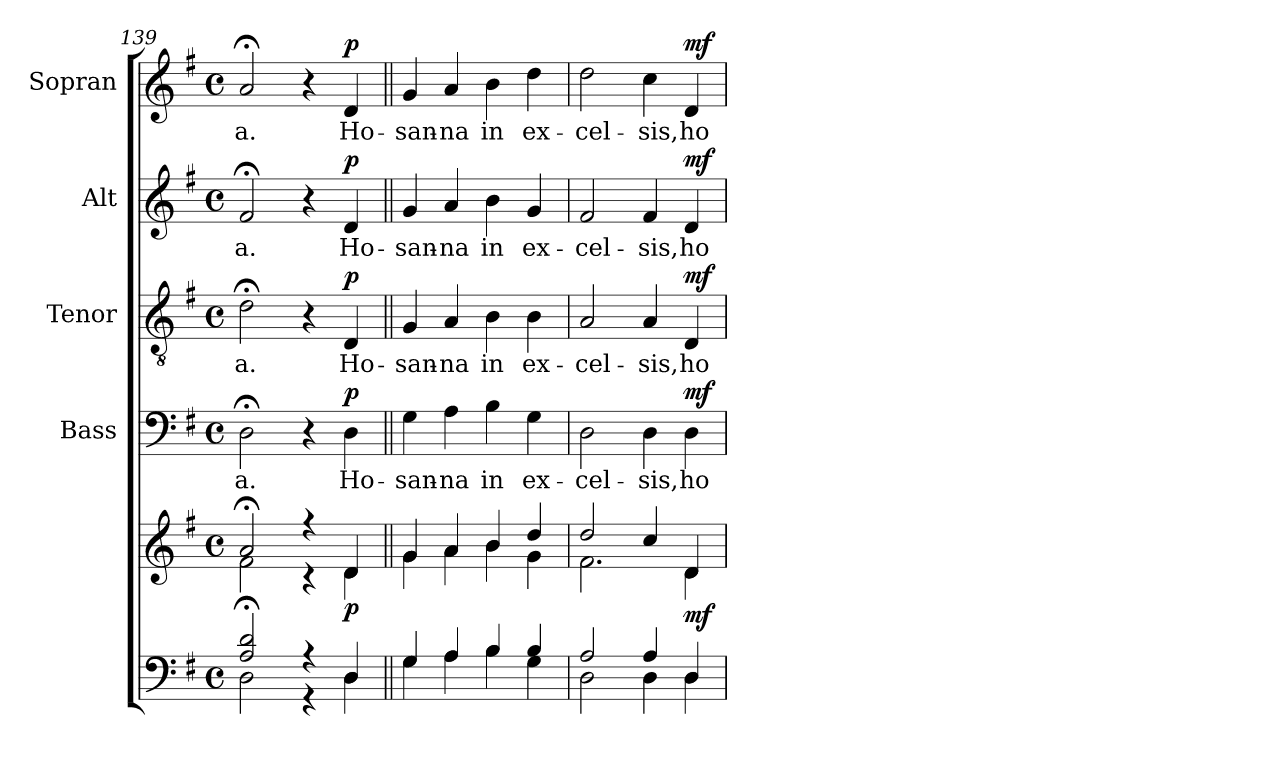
**kern	**kern	**dynam	**kern	**text	**dynam	**kern	**text	**dynam	**kern	**text	**dynam	**kern	**text	**dynam
*part5	*part5	*part5	*part4	*part4	*part4	*part3	*part3	*part3	*part2	*part2	*part2	*part1	*part1	*part1
*staff6	*staff5	*staff5/6	*staff4	*staff4	*staff4	*staff3	*staff3	*staff3	*staff2	*staff2	*staff2	*staff1	*staff1	*staff1
*	*	*	*I"Bass	*	*	*I"Tenor	*	*	*I"Alt	*	*	*I"Sopran	*	*
*	*	*	*I'B.	*	*	*I'T.	*	*	*I'A.	*	*	*I'S.	*	*
*clefF4	*clefG2	*	*clefF4	*	*	*clefGv2	*	*	*clefG2	*	*	*clefG2	*	*
*k[f#]	*k[f#]	*	*k[f#]	*	*	*k[f#]	*	*	*k[f#]	*	*	*k[f#]	*	*
*G:	*G:	*	*G:	*	*	*G:	*	*	*G:	*	*	*G:	*	*
*M4/4	*M4/4	*	*M4/4	*	*	*M4/4	*	*	*M4/4	*	*	*M4/4	*	*
*met(c)	*met(c)	*	*met(c)	*	*	*met(c)	*	*	*met(c)	*	*	*met(c)	*	*
=139	=139	=139	=139	=139	=139	=139	=139	=139	=139	=139	=139	=139	=139	=139
*^	*^	*	*	*	*	*	*	*	*	*	*	*	*	*
!	!	!	!	!	!	!LO:LY:b	!	!	!LO:LY:b	!	!	!LO:LY:b	!	!	!LO:LY:b	!
2A/; 2d/;	2D\	2a;</	2f#\	.	2D;<\	-a.	.	2d;<\	-a.	.	2f#;</	-a.	.	2a;</	-a.	.
4r	4r	4r	4r	.	4r	.	.	4r	.	.	4r	.	.	4r	.	.
!	!	!	!	!LO:DY:b	!	!LO:LY:b	!LO:DY:a	!	!LO:LY:b	!LO:DY:a	!	!LO:LY:b	!LO:DY:a	!	!LO:LY:b	!LO:DY:a
4D/	4D\	4d/	4d\	p	4D\	Ho-	p	4D/	Ho-	p	4d/	Ho-	p	4d/	Ho-	p
=140||	=140||	=140||	=140||	=140||	=140||	=140||	=140||	=140||	=140||	=140||	=140||	=140||	=140||	=140||	=140||	=140||
!	!	!	!	!	!	!LO:LY:b	!	!	!LO:LY:b	!	!	!LO:LY:b	!	!	!LO:LY:b	!
4G/	4G\	4g/	4g\	.	4G\	-san-	.	4G/	-san-	.	4g/	-san-	.	4g/	-san-	.
!	!	!	!	!	!	!LO:LY:b	!	!	!LO:LY:b	!	!	!LO:LY:b	!	!	!LO:LY:b	!
4A/	4A\	4a/	4a\	.	4A\	-na	.	4A/	-na	.	4a/	-na	.	4a/	-na	.
!	!	!	!	!	!	!LO:LY:b	!	!	!LO:LY:b	!	!	!LO:LY:b	!	!	!LO:LY:b	!
4B/	4B\	4b/	4b\	.	4B\	in	.	4B\	in	.	4b\	in	.	4b\	in	.
!	!	!	!	!	!	!LO:LY:b	!	!	!LO:LY:b	!	!	!LO:LY:b	!	!	!LO:LY:b	!
4B/	4G\	4dd/	4g\	.	4G\	ex-	.	4B\	ex-	.	4g/	ex-	.	4dd\	ex-	.
=141	=141	=141	=141	=141	=141	=141	=141	=141	=141	=141	=141	=141	=141	=141	=141	=141
!	!	!	!	!	!	!LO:LY:b	!	!	!LO:LY:b	!	!	!LO:LY:b	!	!	!LO:LY:b	!
2A/	2D\	2dd/	2.f#\	.	2D\	-cel-	.	2A/	-cel-	.	2f#/	-cel-	.	2dd\	-cel-	.
!	!	!	!	!	!	!LO:LY:b	!	!	!LO:LY:b	!	!	!LO:LY:b	!	!	!LO:LY:b	!
4A/	4D\	4cc/	.	.	4D\	-sis,	.	4A/	-sis,	.	4f#/	-sis,	.	4cc\	-sis,	.
!	!	!	!	!LO:DY:b	!	!LO:LY:b	!LO:DY:a	!	!LO:LY:b	!LO:DY:a	!	!LO:LY:b	!LO:DY:a	!	!LO:LY:b	!LO:DY:a
4D/	4D\	4d/	4d\	mf	4D\	ho-	mf	4D/	ho-	mf	4d/	ho-	mf	4d/	ho-	mf
*v	*v	*	*	*	*	*	*	*	*	*	*	*	*	*	*	*
*	*v	*v	*	*	*	*	*	*	*	*	*	*	*	*	*
=	=	=	=	=	=	=	=	=	=	=	=	=	=	=
*-	*-	*-	*-	*-	*-	*-	*-	*-	*-	*-	*-	*-	*-	*-
